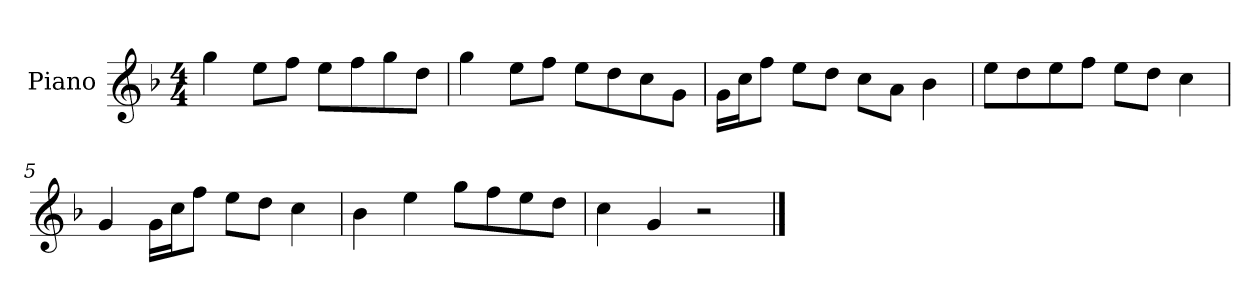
**kern
*part1
*staff1
*I"Piano
*I'P-no
*clefG2
*k[b-]
*M4/4
*MM90
=1
4gg\
8ee\L
8ff\J
8ee\L
8ff\
8gg\
8dd\J
=2
4gg\
8ee\L
8ff\J
8ee\L
8dd\
8cc\
8g\J
=3
16g\LL
16cc\J
8ff\J
8ee\L
8dd\J
8cc\L
8a\J
4b-\
=4
8ee\L
8dd\
8ee\
8ff\J
8ee\L
8dd\J
4cc\
=5
4g/
16g\LL
16cc\J
8ff\J
8ee\L
8dd\J
4cc\
!!LO:LB:g=z
=6
4b-\
4ee\
8gg\L
8ff\
8ee\
8dd\J
=7
4cc\
4g/
2r
==
*-
